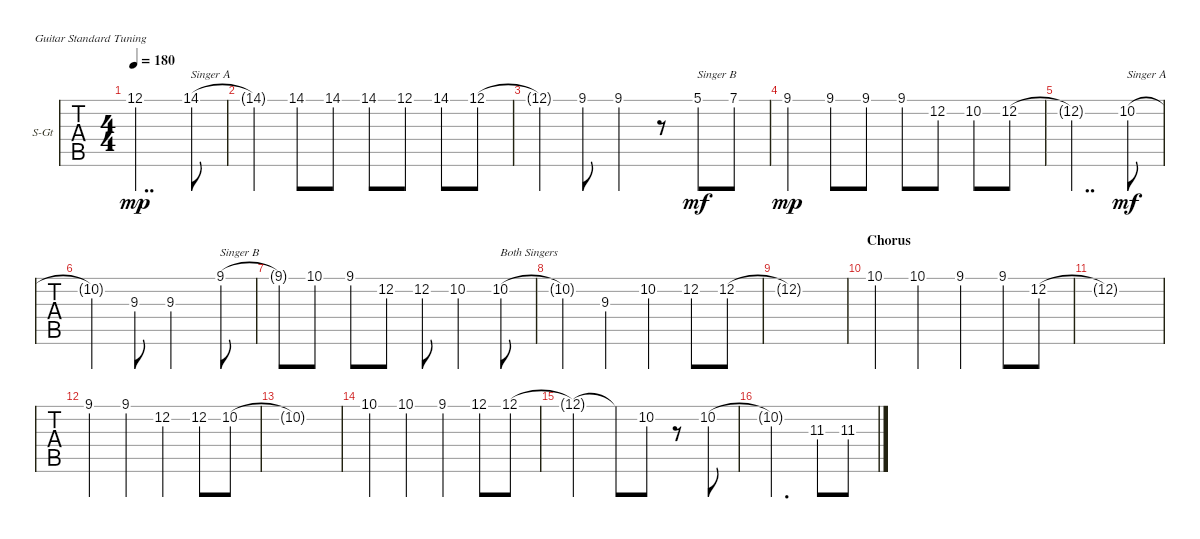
\defaultSystemsLayout 4
\bracketExtendMode groupsimilarinstruments
\firstSystemTrackNameOrientation horizontal
\otherSystemsTrackNameOrientation horizontal
\track ("Vocals" "S-Gt") {solo instrument acousticguitarsteel}
\staff {tabs}
\tuning (E4 B3 G3 D3 A2 E2)
\ts (4 4)
\tempo 180
\clef g2
\ks c
12.1{t}.2{dd dy mp} 14.1.8{txt "Singer A"} |
14.1{t}.4 14.1.8 14.1.8 14.1.8 12.1.8 14.1.8 12.1.8 |
12.1{t}.4 9.1.8 9.1.4 r.8 5.1.8{txt "Singer B" dy mf} 7.1.8 |
9.1.4{dy mp} 9.1.8 9.1.8 9.1.8 12.2.8 10.2.8 12.2.8 |
12.2{t}.2{dd} 10.2.8{txt "Singer A" dy mf} |
10.2{t}.4 9.3.8 9.3.2 9.1.8{txt "Singer B"} |
9.1{t}.8 10.1.8 9.1.8 12.2.8 12.2.8 10.2.4 10.2.8{txt "Both Singers"} |
10.2{t}.4 9.3.4 10.2.4 12.2.8 12.2.8 |
12.2{t}.1 |
\section ("" "Chorus")
10.1.4 10.1.4 9.1.4 9.1.8 12.2.8 |
12.2{t}.1 |
9.1.4 9.1.4 12.2.4 12.2.8 10.2.8 |
10.2{t}.1 |
10.1.4 10.1.4 9.1.4 12.1.8 12.1.8 |
12.1{t}.2 12.1{t}.8 10.2.8 r.8 10.2.8 |
10.2{t}.2{d} 11.3.8 11.3.8
